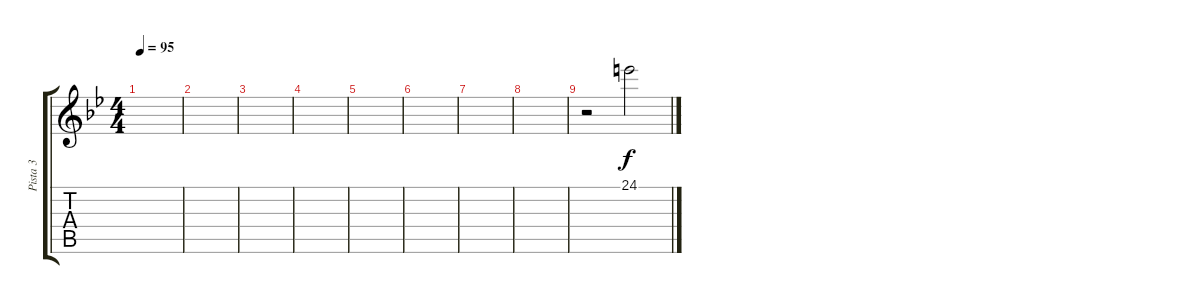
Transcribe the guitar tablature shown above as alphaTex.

\track ("Pista 3" "Pista 3") {instrument seashore}
\staff {score tabs}
\tuning (E4 B3 G3 D3 A2 E2) {hide}
\ts (4 4)
\tempo 95
\clef g2
\ks gminor
|
|
|
|
|
|
|
|
r.2 24.1.2
